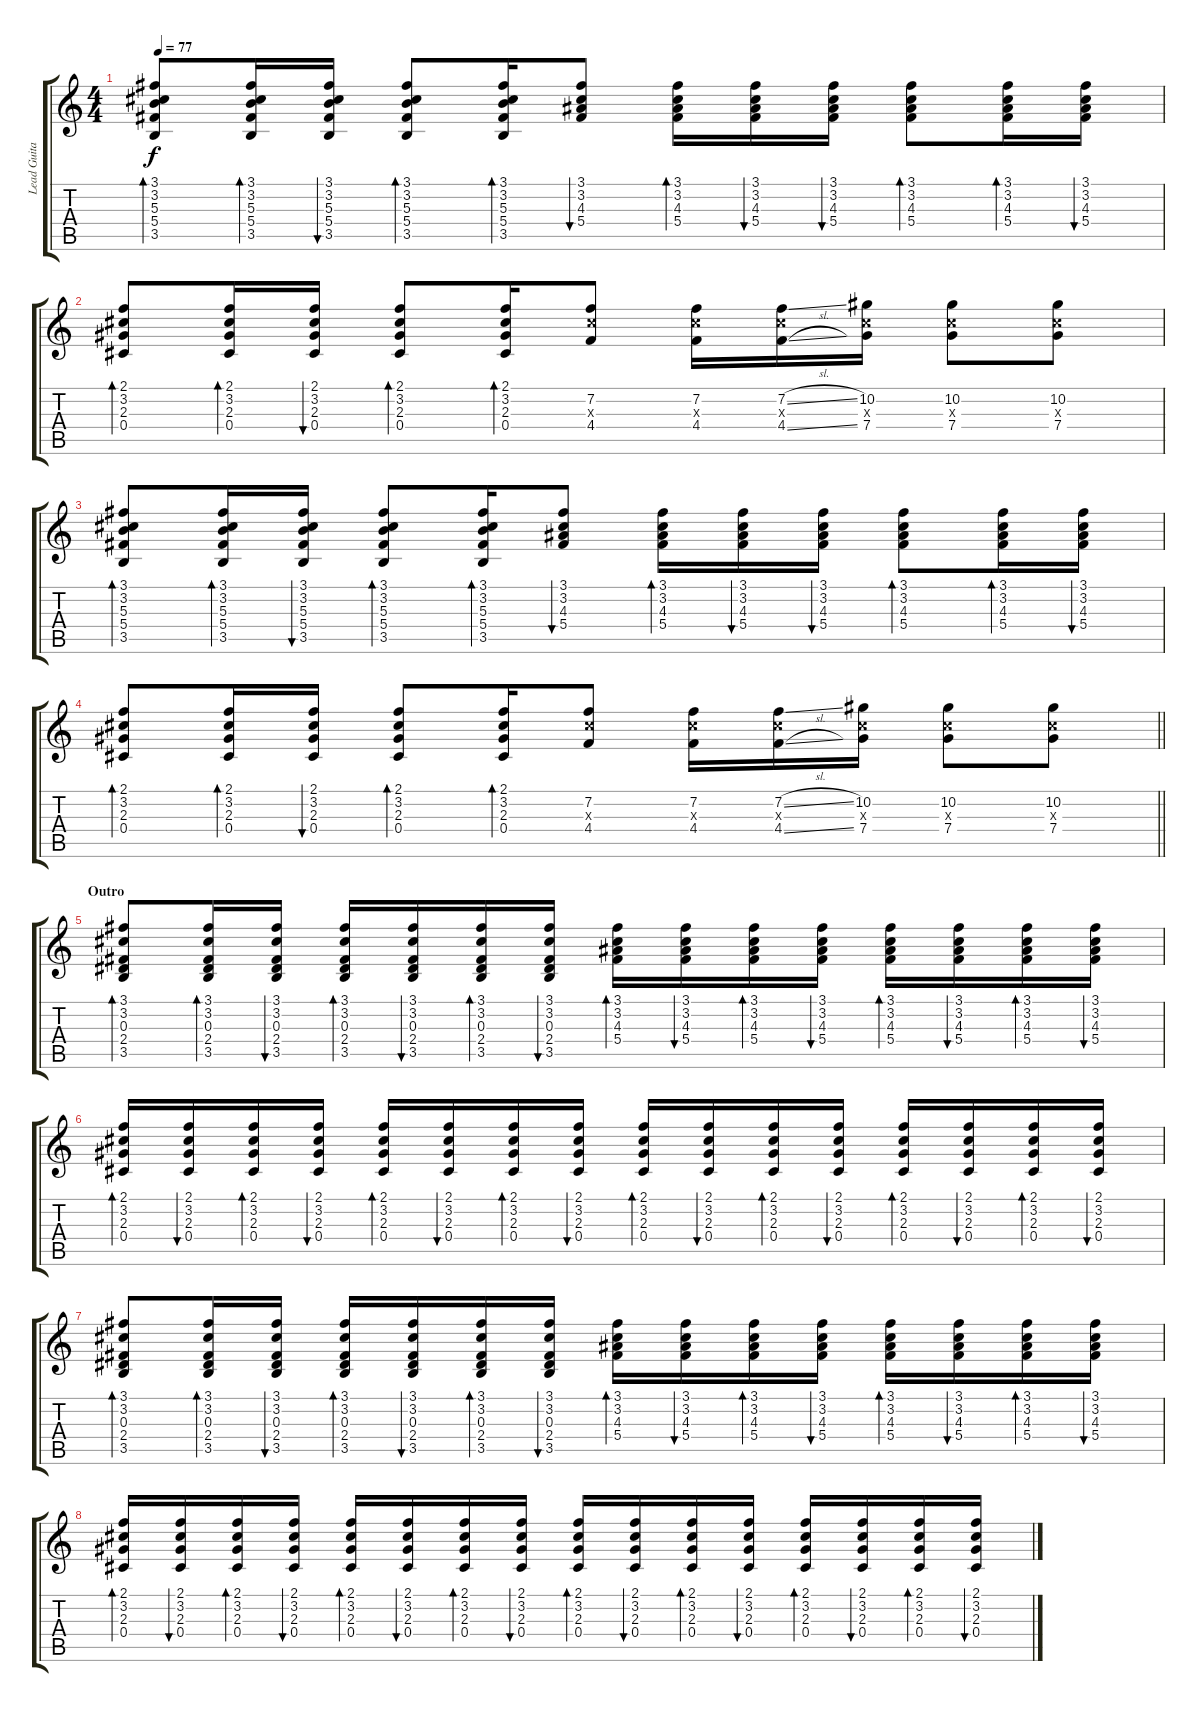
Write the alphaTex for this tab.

\track ("Lead Guitar" "Lead Guita") {instrument acousticguitarsteel}
\staff {score tabs}
\tuning (Eb4 Bb3 Gb3 Db3 Ab2 Db2) {hide}
\ts (4 4)
\tempo 77
\clef g2
\ks c
(3.1 3.2 5.3 5.4 3.5).8{bd 60 dy f} (3.1 3.2 5.3 5.4 3.5).16{bd 30} (3.1 3.2 5.3 5.4 3.5).16{bu 30} (3.1 3.2 5.3 5.4 3.5).8{bd 30} (3.1 3.2 5.3 5.4 3.5).16{bd 30} (3.1 3.2 4.3 5.4).8{bu 30} (3.1 3.2 4.3 5.4).16{bd 30} (3.1 3.2 4.3 5.4).16{bu 30} (3.1 3.2 4.3 5.4).16{bu 30} (3.1 3.2 4.3 5.4).8{bd 30} (3.1 3.2 4.3 5.4).16{bd 30} (3.1 3.2 4.3 5.4).16{bu 30} |
(2.1 3.2 2.3 0.4).8{bd 60} (2.1 3.2 2.3 0.4).16{bd 30} (2.1 3.2 2.3 0.4).16{bu 30} (2.1 3.2 2.3 0.4).8{bd 30} (2.1 3.2 2.3 0.4).16{bd 30} (7.2 7.3{x} 4.4).8 (7.2 7.3{x} 4.4).16 (7.2{sl} 7.3{x} 4.4{sl}).16 (10.2 7.3{x} 7.4).16 (10.2 7.3{x} 7.4).8 (10.2 7.3{x} 7.4).8 |
(3.1 3.2 5.3 5.4 3.5).8{bd 60} (3.1 3.2 5.3 5.4 3.5).16{bd 30} (3.1 3.2 5.3 5.4 3.5).16{bu 30} (3.1 3.2 5.3 5.4 3.5).8{bd 30} (3.1 3.2 5.3 5.4 3.5).16{bd 30} (3.1 3.2 4.3 5.4).8{bu 30} (3.1 3.2 4.3 5.4).16{bd 30} (3.1 3.2 4.3 5.4).16{bu 30} (3.1 3.2 4.3 5.4).16{bu 30} (3.1 3.2 4.3 5.4).8{bd 30} (3.1 3.2 4.3 5.4).16{bd 30} (3.1 3.2 4.3 5.4).16{bu 30} |
\barLineRight lightlight
(2.1 3.2 2.3 0.4).8{bd 60} (2.1 3.2 2.3 0.4).16{bd 30} (2.1 3.2 2.3 0.4).16{bu 30} (2.1 3.2 2.3 0.4).8{bd 30} (2.1 3.2 2.3 0.4).16{bd 30} (7.2 7.3{x} 4.4).8 (7.2 7.3{x} 4.4).16 (7.2{sl} 7.3{x} 4.4{sl}).16 (10.2 7.3{x} 7.4).16 (10.2 7.3{x} 7.4).8 (10.2 7.3{x} 7.4).8 |
\section ("" "Outro")
(3.1 3.2 0.3 2.4 3.5).8{bd 60} (3.1 3.2 0.3 2.4 3.5).16{bd 30} (3.1 3.2 0.3 2.4 3.5).16{bu 30} (3.1 3.2 0.3 2.4 3.5).16{bd 30} (3.1 3.2 0.3 2.4 3.5).16{bu 30} (3.1 3.2 0.3 2.4 3.5).16{bd 30} (3.1 3.2 0.3 2.4 3.5).16{bu 30} (3.1 3.2 4.3 5.4).16{bd 30} (3.1 3.2 4.3 5.4).16{bu 30} (3.1 3.2 4.3 5.4).16{bd 30} (3.1 3.2 4.3 5.4).16{bu 30} (3.1 3.2 4.3 5.4).16{bd 30} (3.1 3.2 4.3 5.4).16{bu 30} (3.1 3.2 4.3 5.4).16{bd 30} (3.1 3.2 4.3 5.4).16{bu 30} |
(2.1 3.2 2.3 0.4).16{bd 60} (2.1 3.2 2.3 0.4).16{bu 30} (2.1 3.2 2.3 0.4).16{bd 30} (2.1 3.2 2.3 0.4).16{bu 30} (2.1 3.2 2.3 0.4).16{bd 30} (2.1 3.2 2.3 0.4).16{bu 30} (2.1 3.2 2.3 0.4).16{bd 30} (2.1 3.2 2.3 0.4).16{bu 30} (2.1 3.2 2.3 0.4).16{bd 30} (2.1 3.2 2.3 0.4).16{bu 30} (2.1 3.2 2.3 0.4).16{bd 30} (2.1 3.2 2.3 0.4).16{bu 30} (2.1 3.2 2.3 0.4).16{bd 30} (2.1 3.2 2.3 0.4).16{bu 30} (2.1 3.2 2.3 0.4).16{bd 30} (2.1 3.2 2.3 0.4).16{bu 30} |
(3.1 3.2 0.3 2.4 3.5).8{bd 60} (3.1 3.2 0.3 2.4 3.5).16{bd 30} (3.1 3.2 0.3 2.4 3.5).16{bu 30} (3.1 3.2 0.3 2.4 3.5).16{bd 30} (3.1 3.2 0.3 2.4 3.5).16{bu 30} (3.1 3.2 0.3 2.4 3.5).16{bd 30} (3.1 3.2 0.3 2.4 3.5).16{bu 30} (3.1 3.2 4.3 5.4).16{bd 30} (3.1 3.2 4.3 5.4).16{bu 30} (3.1 3.2 4.3 5.4).16{bd 30} (3.1 3.2 4.3 5.4).16{bu 30} (3.1 3.2 4.3 5.4).16{bd 30} (3.1 3.2 4.3 5.4).16{bu 30} (3.1 3.2 4.3 5.4).16{bd 30} (3.1 3.2 4.3 5.4).16{bu 30} |
(2.1 3.2 2.3 0.4).16{bd 60} (2.1 3.2 2.3 0.4).16{bu 30} (2.1 3.2 2.3 0.4).16{bd 30} (2.1 3.2 2.3 0.4).16{bu 30} (2.1 3.2 2.3 0.4).16{bd 30} (2.1 3.2 2.3 0.4).16{bu 30} (2.1 3.2 2.3 0.4).16{bd 30} (2.1 3.2 2.3 0.4).16{bu 30} (2.1 3.2 2.3 0.4).16{bd 30} (2.1 3.2 2.3 0.4).16{bu 30} (2.1 3.2 2.3 0.4).16{bd 30} (2.1 3.2 2.3 0.4).16{bu 30} (2.1 3.2 2.3 0.4).16{bd 30} (2.1 3.2 2.3 0.4).16{bu 30} (2.1 3.2 2.3 0.4).16{bd 30} (2.1 3.2 2.3 0.4).16{bu 30}
